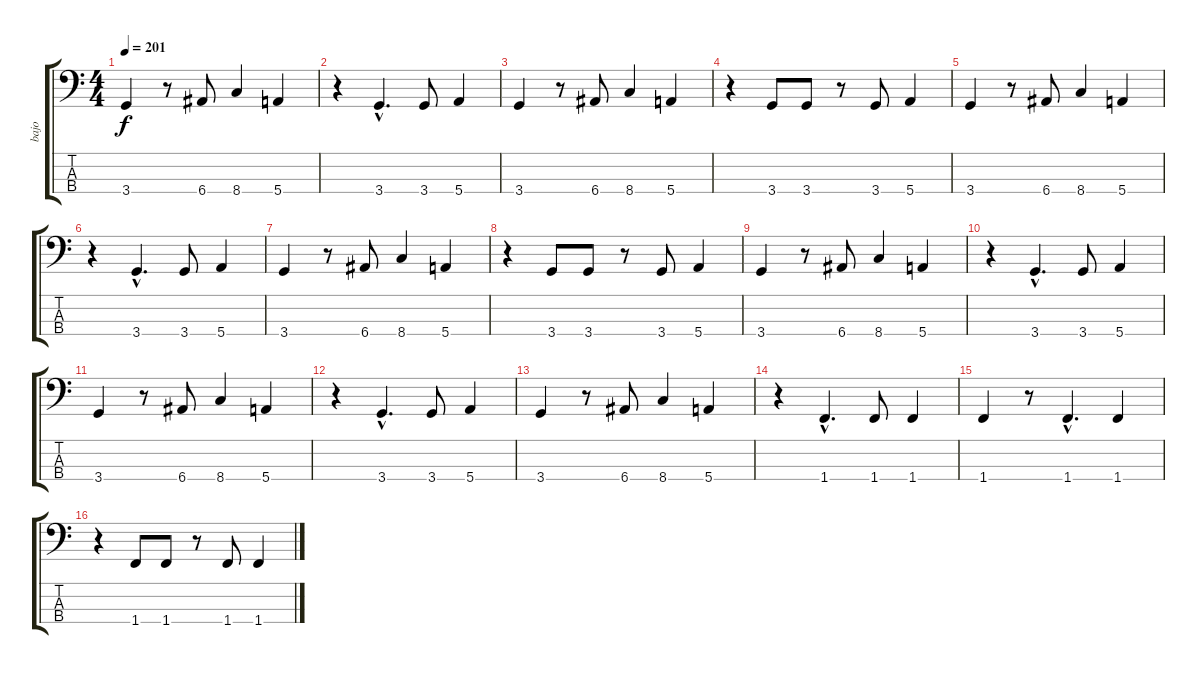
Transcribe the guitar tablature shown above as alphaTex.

\track ("bajo" "bajo") {instrument electricbassfinger}
\staff {score tabs}
\tuning (G2 D2 A1 E1) {hide}
\ts (4 4)
\tempo 201
\clef f4
\ks c
3.4.4{dy f} r.8 6.4.8 8.4.4 5.4.4 |
r.4 3.4{hac}.4{d} 3.4.8 5.4.4 |
3.4.4 r.8 6.4.8 8.4.4 5.4.4 |
r.4 3.4.8 3.4.8 r.8 3.4.8 5.4.4 |
3.4.4 r.8 6.4.8 8.4.4 5.4.4 |
r.4 3.4{hac}.4{d} 3.4.8 5.4.4 |
3.4.4 r.8 6.4.8 8.4.4 5.4.4 |
r.4 3.4.8 3.4.8 r.8 3.4.8 5.4.4 |
3.4.4 r.8 6.4.8 8.4.4 5.4.4 |
r.4 3.4{hac}.4{d} 3.4.8 5.4.4 |
3.4.4 r.8 6.4.8 8.4.4 5.4.4 |
r.4 3.4{hac}.4{d} 3.4.8 5.4.4 |
3.4.4 r.8 6.4.8 8.4.4 5.4.4 |
r.4 1.4{hac}.4{d} 1.4.8 1.4.4 |
1.4.4 r.8 1.4{hac}.4{d} 1.4.4 |
r.4 1.4.8 1.4.8 r.8 1.4.8 1.4.4
